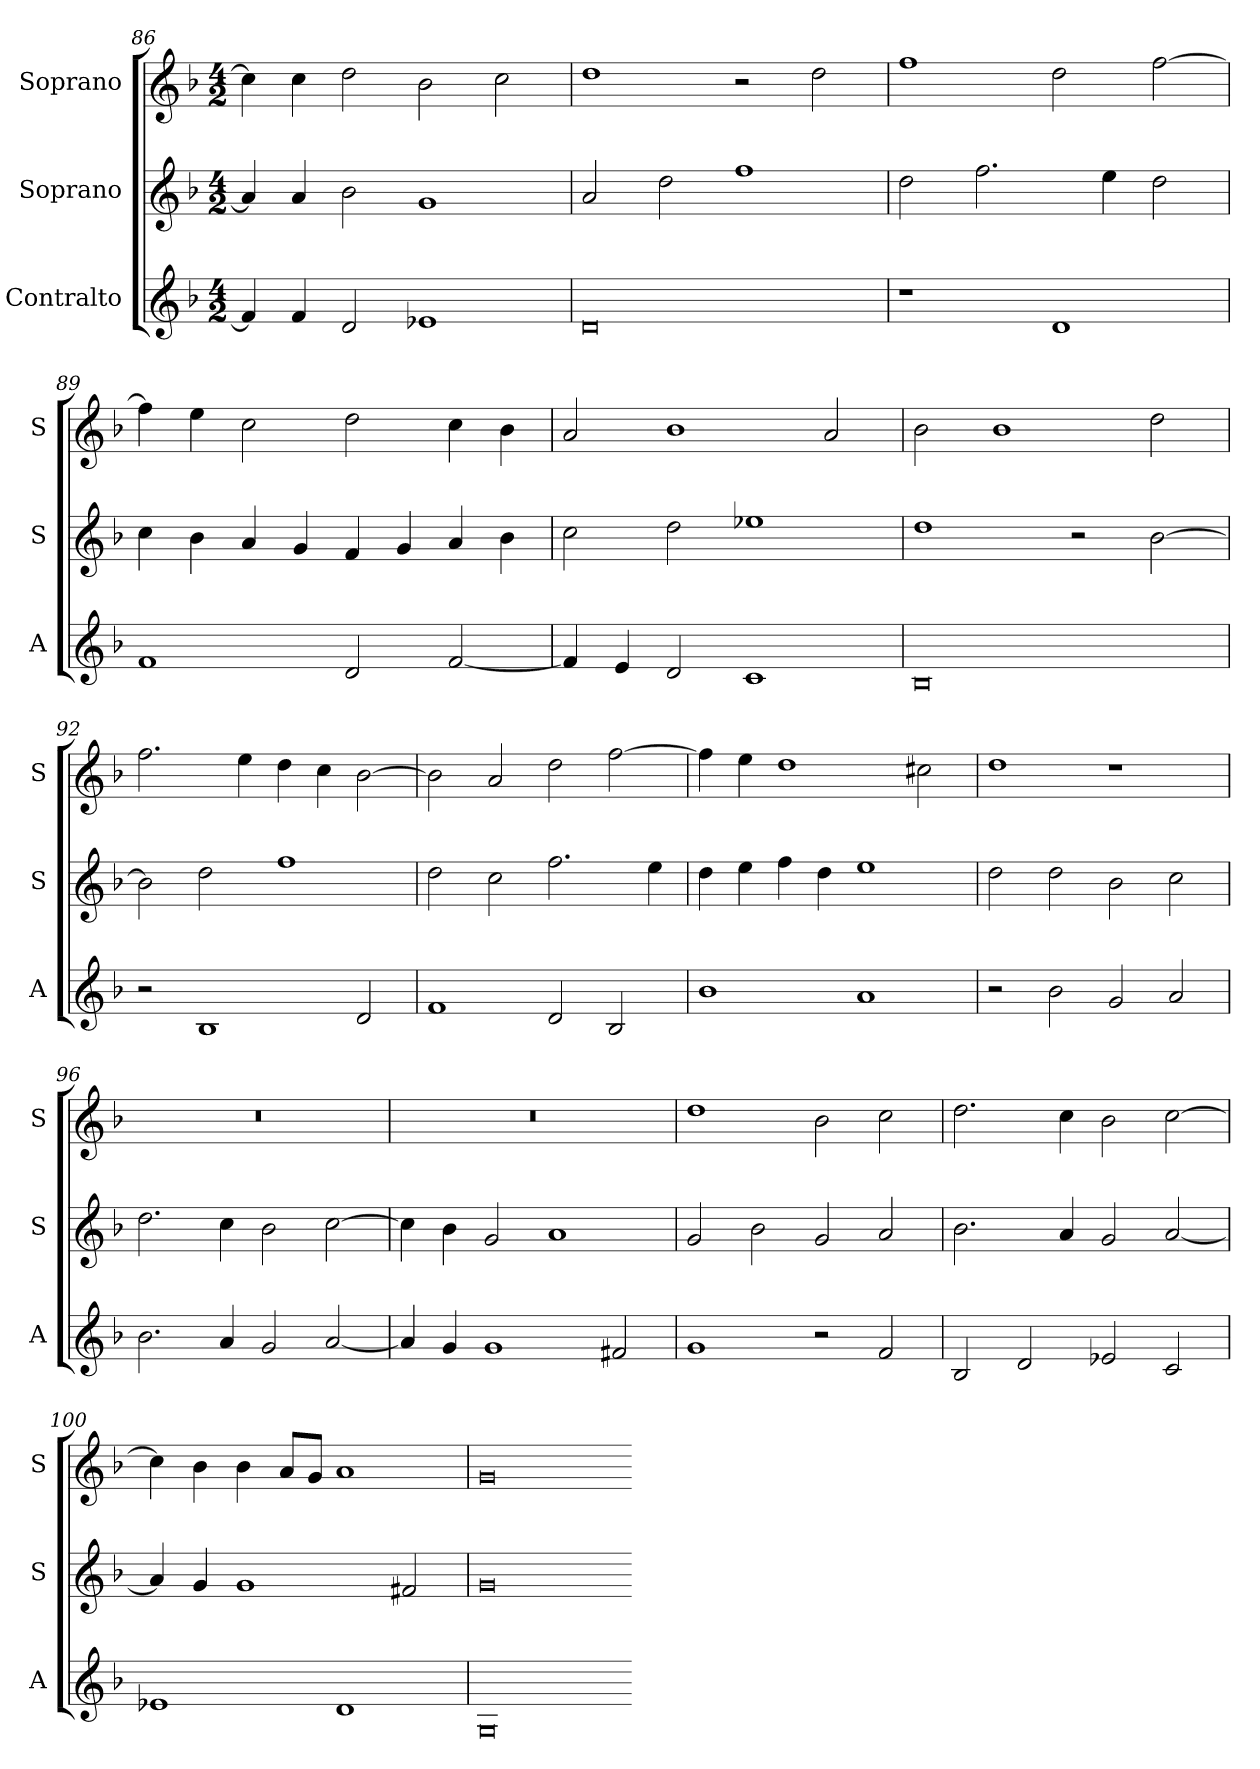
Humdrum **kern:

**kern	**kern	**kern
*part3	*part2	*part1
*staff3	*staff2	*staff1
*I"Contralto	*I"Soprano	*I"Soprano
*I'A	*I'S	*I'S
*clefG2	*clefG2	*clefG2
*k[b-]	*k[b-]	*k[b-]
*G:dor	*G:dor	*G:dor
*M4/2	*M4/2	*M4/2
=86	=86	=86
4f]	4a]	4cc]
4f	4a	4cc
2d	2b-	2dd
1e-X	1g	2b-
.	.	2cc
=87	=87	=87
0d	2a	1dd
.	2dd	.
.	1ff	2r
.	.	2dd
=88	=88	=88
1r	2dd	1ff
.	2.ff	.
1d	.	2dd
.	4ee	.
.	2dd	[2ff
=89	=89	=89
1f	4cc	4ff]
.	4b-	4ee
.	4a	2cc
.	4g	.
2d	4f	2dd
.	4g	.
[2f	4a	4cc
.	4b-	4b-
=90	=90	=90
4f]	2cc	2a
4e	.	.
2d	2dd	1b-
1c	1ee-X	.
.	.	2a
=91	=91	=91
0B-	1dd	2b-
.	.	1b-
.	2r	.
.	[2b-	2dd
=92	=92	=92
2r	2b-]	2.ff
1B-	2dd	.
.	.	4ee
.	1ff	4dd
.	.	4cc
2d	.	[2b-
=93	=93	=93
1f	2dd	2b-]
.	2cc	2a
2d	2.ff	2dd
2B-	.	[2ff
.	4ee	.
=94	=94	=94
1b-	4dd	4ff]
.	4ee	4ee
.	4ff	1dd
.	4dd	.
1a	1ee	.
.	.	2cc#X
=95	=95	=95
2r	2dd	1dd
2b-	2dd	.
2g	2b-	1r
2a	2cc	.
=96	=96	=96
2.b-	2.dd	0r
4a	4cc	.
2g	2b-	.
[2a	[2cc	.
=97	=97	=97
4a]	4cc]	0r
4g	4b-	.
1g	2g	.
.	1a	.
2f#X	.	.
=98	=98	=98
1g	2g	1dd
.	2b-	.
2r	2g	2b-
2f	2a	2cc
=99	=99	=99
2B-	2.b-	2.dd
2d	.	.
.	4a	4cc
2e-X	2g	2b-
2c	[2a	[2cc
=100	=100	=100
1e-X	4a]	4cc]
.	4g	4b-
.	1g	4b-
.	.	8a/L
.	.	8g/J
1d	.	1a
.	2f#X	.
=101	=101	=101
0G	0g	0g
=-	=-	=-
*-	*-	*-
